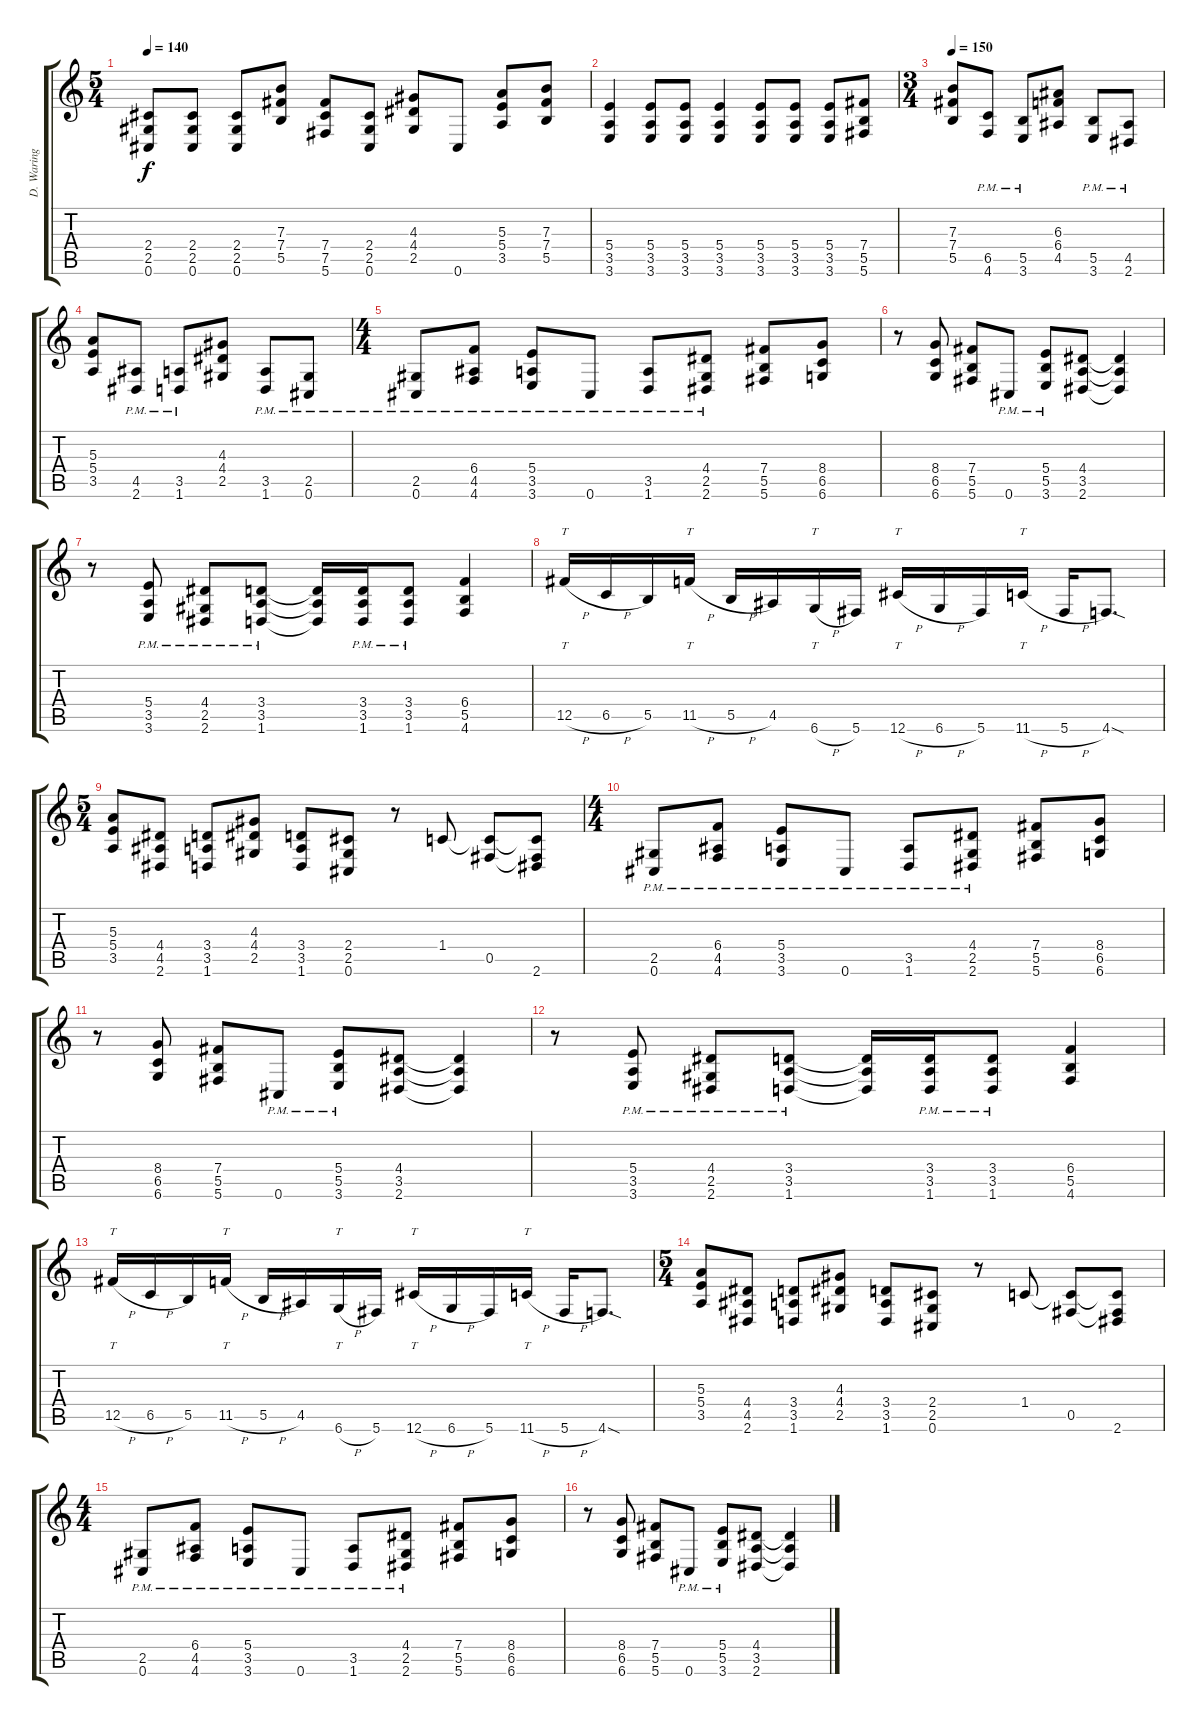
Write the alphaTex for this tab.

\track ("D. Waring Gtr." "D. Waring ") {instrument distortionguitar}
\staff {score tabs}
\tuning (Db4 Ab3 E3 B2 Gb2 Db2) {hide}
\ts (5 4)
\tempo 140
\clef g2
\ks c
(2.4 2.5 0.6).8{dy f} (2.4 2.5 0.6).8 (2.4 2.5 0.6).8 (7.3 7.4 5.5).8 (7.4 7.5 5.6).8 (2.4 2.5 0.6).8 (4.3 4.4 2.5).8 0.6.8 (5.3 5.4 3.5).8 (7.3 7.4 5.5).8 |
(5.4 3.5 3.6).4 (5.4 3.5 3.6).8 (5.4 3.5 3.6).8 (5.4 3.5 3.6).4 (5.4 3.5 3.6).8 (5.4 3.5 3.6).8 (5.4 3.5 3.6).8 (7.4 5.5 5.6).8 |
\ts (3 4)
\tempo 150
(7.3 7.4 5.5).8 (6.5{pm} 4.6{pm}).8 (5.5{pm} 3.6{pm}).8 (6.3 6.4 4.5).8 (5.5{pm} 3.6{pm}).8 (4.5{pm} 2.6{pm}).8 |
(5.3 5.4 3.5).8 (4.5{pm} 2.6{pm}).8 (3.5{pm} 1.6{pm}).8 (4.3 4.4 2.5).8 (3.5{pm} 1.6{pm}).8 (2.5{pm} 0.6{pm}).8 |
\ts (4 4)
(2.5{pm} 0.6{pm}).8 (6.4{pm} 4.5{pm} 4.6{pm}).8 (5.4{pm} 3.5{pm} 3.6{pm}).8 0.6{pm}.8 (3.5{pm} 1.6{pm}).8 (4.4{pm} 2.5{pm} 2.6{pm}).8 (7.4 5.5 5.6).8 (8.4 6.5 6.6).8 |
r.8 (8.4 6.5 6.6).8 (7.4 5.5 5.6).8 0.6{pm}.8 (5.4{pm} 5.5{pm} 3.6{pm}).8 (4.4 3.5 2.6).8 (4.4{t} 3.5{t} 2.6{t}).4 |
r.8 (5.4{pm} 3.5{pm} 3.6{pm}).8 (4.4{pm} 2.5{pm} 2.6{pm}).8 (3.4{pm} 3.5{pm} 1.6{pm}).8 (3.4{t} 3.5{t} 1.6{t}).16 (3.4{pm} 3.5{pm} 1.6{pm}).16 (3.4{pm} 3.5{pm} 1.6{pm}).8 (6.4 5.5 4.6).4 |
12.5{h}.16{tt} 6.5{h}.16 5.5.16 11.5{h}.16{tt} 5.5{h}.16 4.5.16 6.6{h}.16{tt} 5.6.16 12.6{h}.16{tt} 6.6{h}.16 5.6.16 11.6{h}.16{tt} 5.6{h}.16 4.6{sod}.8{d} |
\ts (5 4)
(5.3 5.4 3.5).8 (4.4 4.5 2.6).8 (3.4 3.5 1.6).8 (4.3 4.4 2.5).8 (3.4 3.5 1.6).8 (2.4 2.5 0.6).8 r.8 1.4.8 (1.4{t} 0.5).8 (1.4{t} 0.5{t} 2.6).8 |
\ts (4 4)
(2.5{pm} 0.6{pm}).8 (6.4{pm} 4.5{pm} 4.6{pm}).8 (5.4{pm} 3.5{pm} 3.6{pm}).8 0.6{pm}.8 (3.5{pm} 1.6{pm}).8 (4.4{pm} 2.5{pm} 2.6{pm}).8 (7.4 5.5 5.6).8 (8.4 6.5 6.6).8 |
r.8 (8.4 6.5 6.6).8 (7.4 5.5 5.6).8 0.6{pm}.8 (5.4{pm} 5.5{pm} 3.6{pm}).8 (4.4 3.5 2.6).8 (4.4{t} 3.5{t} 2.6{t}).4 |
r.8 (5.4{pm} 3.5{pm} 3.6{pm}).8 (4.4{pm} 2.5{pm} 2.6{pm}).8 (3.4{pm} 3.5{pm} 1.6{pm}).8 (3.4{t} 3.5{t} 1.6{t}).16 (3.4{pm} 3.5{pm} 1.6{pm}).16 (3.4{pm} 3.5{pm} 1.6{pm}).8 (6.4 5.5 4.6).4 |
12.5{h}.16{tt} 6.5{h}.16 5.5.16 11.5{h}.16{tt} 5.5{h}.16 4.5.16 6.6{h}.16{tt} 5.6.16 12.6{h}.16{tt} 6.6{h}.16 5.6.16 11.6{h}.16{tt} 5.6{h}.16 4.6{sod}.8{d} |
\ts (5 4)
(5.3 5.4 3.5).8 (4.4 4.5 2.6).8 (3.4 3.5 1.6).8 (4.3 4.4 2.5).8 (3.4 3.5 1.6).8 (2.4 2.5 0.6).8 r.8 1.4.8 (1.4{t} 0.5).8 (1.4{t} 0.5{t} 2.6).8 |
\ts (4 4)
(2.5{pm} 0.6{pm}).8 (6.4{pm} 4.5{pm} 4.6{pm}).8 (5.4{pm} 3.5{pm} 3.6{pm}).8 0.6{pm}.8 (3.5{pm} 1.6{pm}).8 (4.4{pm} 2.5{pm} 2.6{pm}).8 (7.4 5.5 5.6).8 (8.4 6.5 6.6).8 |
r.8 (8.4 6.5 6.6).8 (7.4 5.5 5.6).8 0.6{pm}.8 (5.4{pm} 5.5{pm} 3.6{pm}).8 (4.4 3.5 2.6).8 (4.4{t} 3.5{t} 2.6{t}).4
